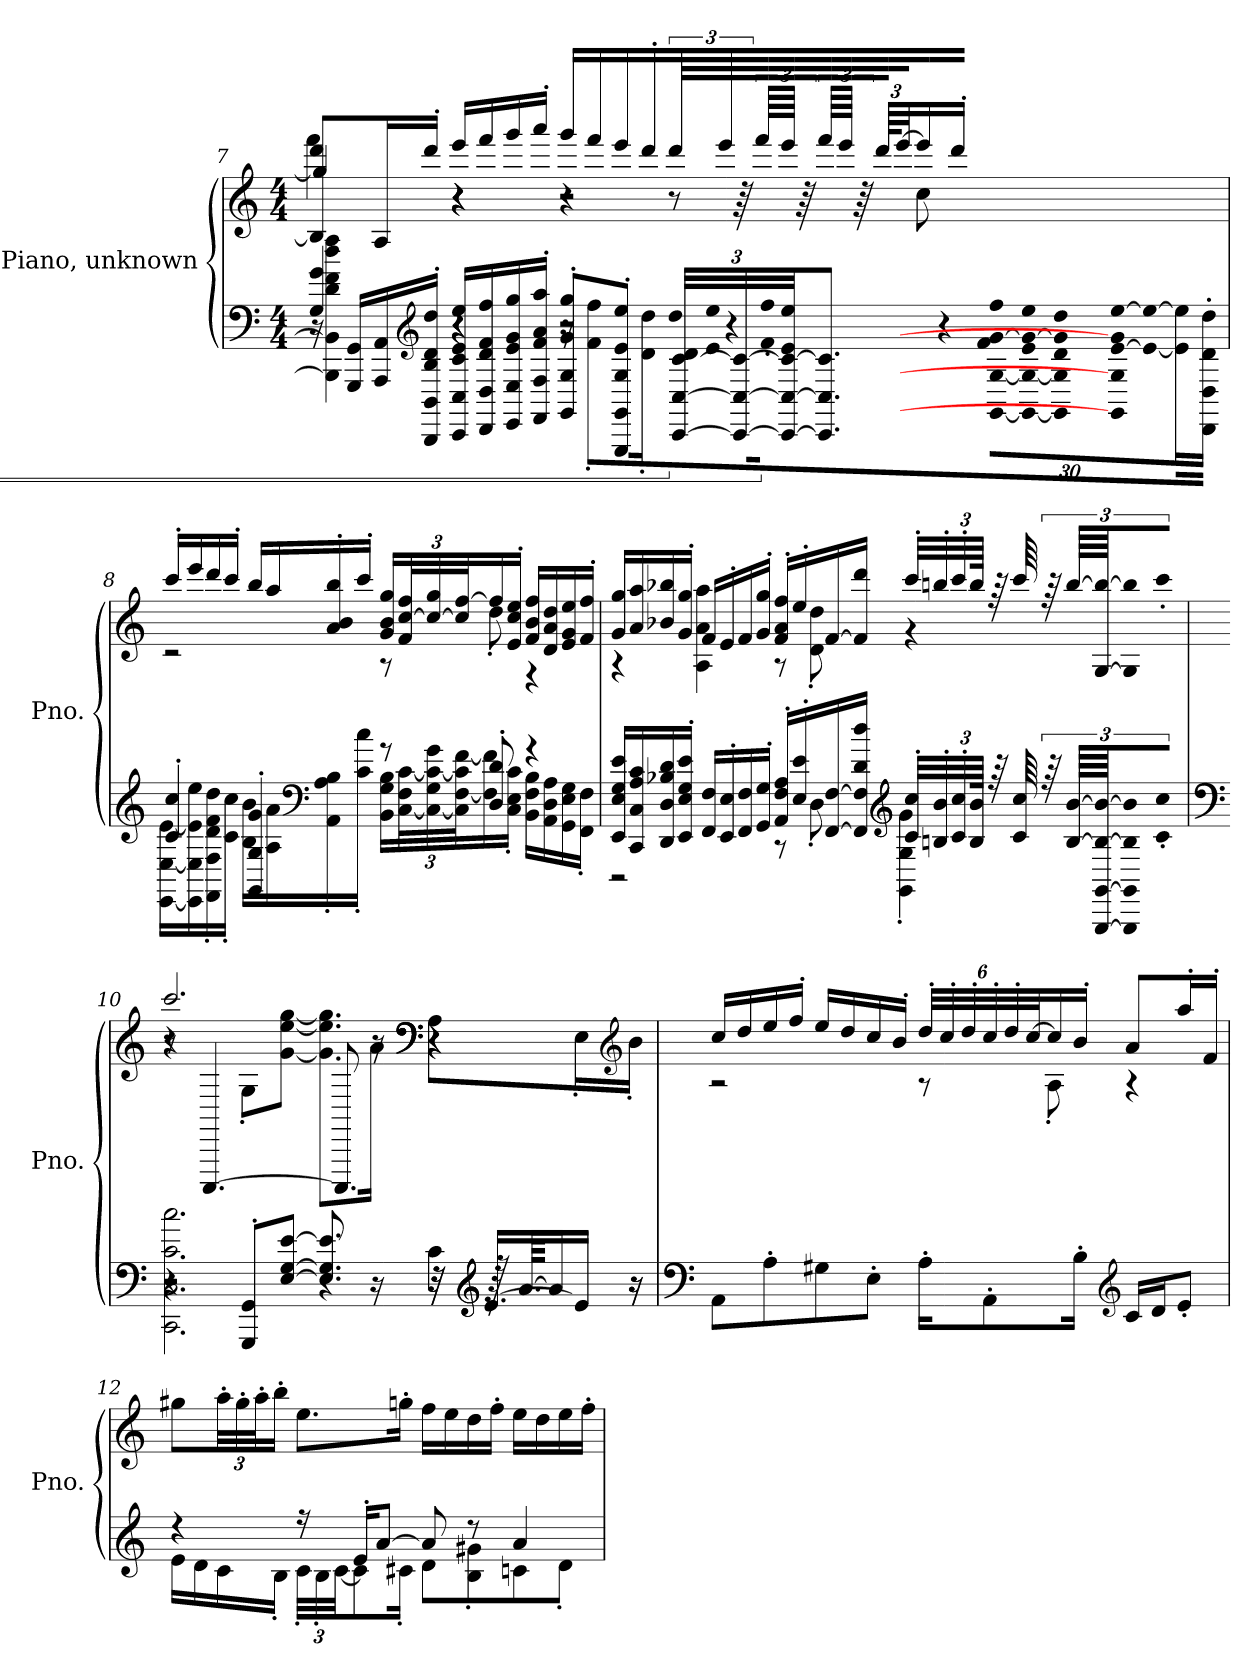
**kern	**kern
*part1	*part1
*staff2	*staff1
*I"Piano, unknown	*
*I'Pno.	*
!!LO:LB:g=z
*clefF4	*clefG2
*k[]	*k[]
*M4/4	*M4/4
=7	=7
*^	*^
*	*^	*	*^
4G/ 4g/	4BBB\] 4BB\] 4d\ 4f\ 4dd\ 4ff\	16r	8B/] 8ddd/L	4fff\	4gg/]
.	.	16GGG/ 16GG/LL	.	.	.
.	.	16AAA/ 16AA/	16A/L	.	.
*clefG2	*	*	*	*	*
.	.	16BBB/' 16BB/' 16B/' 16d/' 16dd/'JJ	16ddd'/JJ	.	.
4r	4r	16CC/ 16C/ 16c/ 16e/ 16ee/LL	16eee/LL	4r	4r
.	.	16DD/ 16D/ 16d/ 16f/ 16ff/	16fff/	.	.
.	.	16EE/ 16E/ 16e/ 16g/ 16gg/	16ggg/	.	.
.	.	16FF/' 16F/' 16f/' 16a/' 16aa/'JJ	16aaa'/JJ	.	.
2r	16r	8GG/' 8G/' 8g/' 8gg/'L	16ggg/LL	4r	2r
.	8f\' 8ff\'L	.	16fff/	.	.
.	.	8GGG/' 8GG/' 8G/' 8e/' 8ee/'J	16eee/	.	.
.	16d\' 16dd\'L	.	16ddd'/	.	.
!	!LO:N:vis=256	!	!	!	!
*	*	*Xbrackettup	*	*	*
.	1920%17dd\LLL	[48CC/ [48C/ [48c/ 48d/LLL	96ddd/LL	8r	.
!	!LO:N:vis=256	!	!	!	!
.	1920%17e\ 1920%17ee\JJJJJ	.	.	.	.
.	.	.	96eee/JJJJ	.	.
!	!LO:N:vis=64	!	!	!	!
.	960%17r	.	.	.	.
.	.	48CC/_ 48C/_ 48c/_	96r	.	.
.	.	.	96fff/LLLL	.	.
.	1920ryy	.	.	.	.
!	!LO:N:vis=64	!	!	!	!
.	960%17f\' 960%17ff\'	.	.	.	.
.	.	48CC/_ 48C/_ 48c/_ 48e/ 48ee/JJ	96eee/JJJJ	.	.
.	.	.	96r	.	.
!	!LO:N:vis=128	!	!	!	!
.	1920%17r	.	.	.	.
!	!LO:N:vis=256	!	!	!	!
.	[1920%17GG\ [1920%17G\ 1920%17f\ [1920%17g\ 1920%17ff\KLLLL	8.CC/] 8.C/] 8.c/]J	96fff/LLLL	.	.
!	!LO:N:vis=64	!	!	!	!
.	960%17GG\_ 960%17G\_ 960%17e\ 960%17g\_ 960%17ee\	.	.	.	.
.	.	.	96eee/JJJJ	.	.
.	.	.	96r	.	.
!	!LO:N:vis=64	!	!	!	!
.	960%17GG\_ 960%17G\_ 960%17d\ 960%17g\_ 960%17dd\	.	.	.	.
*	*	*	*Xbrackettup	*	*
.	.	.	96ddd/KLLL	.	.
.	.	.	[48eee/J	.	.
.	1920ryy	.	.	.	.
!	!LO:N:vis=256	!	!	!	!
.	1920%17GG\] 1920%17G\] [1920%17e\ 1920%17g\] [1920%17ee\L	.	.	.	.
!	!LO:N:vis=256	!	!	!	!
.	1920%17e\_ 1920%17ee\_JJJ	.	.	.	.
.	16e\] 16ee\]	.	16eee/]	8cc\	.
.	16DD\' 16D\' 16d\' 16dd\'JJ	.	16ddd'/JJ	.	.
*	*v	*v	*	*	*
*	*	*	*v	*v
!!LO:PB:g=z
=8	=8	=8	=8
4c/' 4cc/'	[16EE\ [16E\ [16e\LL	16ccc'/LL	2r
.	16EE\] 16E\] 16e\] 16ee\	16eee/	.
.	16FF\' 16F\' 16d\' 16f\' 16dd\'	16ddd/	.
.	16c\' 16cc\'JJ	16ccc'/JJ	.
4GG/' 4G/' 4g/'	16B\ 16b\LL	16bb/LL	.
.	16A\ 16a\	16aa/	.
*clefF4	*	*	*
.	16AA\' 16A\' 16B\'	16a/' 16b/' 16bb/'	.
.	16c\' 16cc\'JJ	16ccc'/JJ	.
8r	16BB\ 16G\ 16B\LL	16g/ 16b/ 16gg/LL	8r
.	[48C\ 48F\ [48c\L	48f/ [48cc/ 48ff/L	.
.	48C\_ 48G\ 48c\_ 48g\	48cc/_ 48gg/	.
.	48C\] [48F\ 48c\] [48f\J	48cc/] [48ff/J	.
8D/' 8d/'	16F\] 16f\]	16ff/]	8dd'\
.	16C\' 16E\' 16c\'JJ	16e/' 16cc/' 16ee/'JJ	.
4r	16BB\ 16F\ 16B\LL	16f/ 16b/ 16ff/LL	4r
.	16AA\ 16D\ 16A\	16d/ 16a/ 16dd/	.
.	16GG\ 16E\ 16G\	16e/ 16g/ 16ee/	.
.	16FF\' 16F\'JJ	16f/' 16ff/'JJ	.
!!LO:LB:g=z	!!
=9	=9	=9	=9
16EE/ 16E/ 16G/ 16e/LL	2r	16g/ 16gg/LL	4r
16CC/ 16C/ 16A/ 16c/	.	16a/ 16aa/	.
16DD/ 16D/ 16B-X/ 16d/	.	16b-X/ 16bb-X/	.
16EE/' 16E/' 16G/' 16e/'JJ	.	16g/' 16gg/'JJ	.
16FF/ 16F/LL	.	16f/LL	4A\ 4a\ 4aa\
16EE/' 16E/'	.	16e'/	.
16FF/ 16F/	.	16f/	.
16GG/' 16G/'JJ	.	16g/' 16gg/'JJ	.
16AA/' 16F/' 16A/'LL	8r	16f/' 16a/' 16ff/'LL	8r
16E/' 16e/'	.	16ee'/	.
[16FF/ [16F/	8D'\	[16f/	8d\' 8dd\'
16FF/] 16F/] 16d/ 16dd/JJ	.	16f/] 16ddd/JJ	.
*clefG2	*	*	*
48c/' 48cc/'LLL	4GG\' 4G\' 4g\'	48ccc'/LLL	4r
48Bn/' 48b/'	.	48bbn'/	.
48c/' 48cc/'	.	48ccc'/	.
*brackettup	*	*brackettup	*
96B/ 96b/JJJk	.	96bb/JJJk	.
96r	.	96r	.
96c/ 96cc/	.	96ccc/	.
96r	.	96r	.
[96B/ [96b/LLLL	.	[96bb/LLLL	.
[96GGG/ [96GG/ 96B/_ 96b/_JJ	.	[96G/ 96bb/_JJ	.
16GGG/] 16GG/] 16B/] 16b/]	.	16G/] 16bb/]	.
16c/' 16cc/'JJ	.	16ccc'/JJ	.
*v	*v	*	*
*	*v	*v
!!LO:LB:g=z
=10	=10
*clefF4	*
*^	*^
*	*^	*	*^
2r	2.CC\ 2.C\ 2.c\ 2.cc\	4r	2.ccc/	4r	8r
.	.	.	.	.	[4.CCC/
.	.	8GGG/' 8GG/'L	.	8G'\L	.
.	.	[8E/ [8G/ [8e/J	.	[8g\ [8ee\ [8gg\J	.
4r	.	8.E/] 8.G/] 8.e/]	.	8.g\] 8.ee\] 8.gg\]L	8.CCC/]
.	.	16r	.	16a\Jk	16r
*	*	*	*clefF4	*	*
32r	4c\	32r	4r	8A\L	4r
*clefG2	*	*	*	*	*
[16.e/LL	.	128r	.	.	.
.	.	[64.a/KKKL	.	.	.
.	.	8a/J]	.	.	.
16e/JJ]	.	.	.	16E'\L	.
*	*	*	*clefG2	*	*
16r	.	16r	.	16b'\JJ	.
*v	*v	*v	*	*	*
*	*v	*v	*v
=11	=11
*clefF4	*
*	*^
8AA\L	16cc/LL	2r
.	16dd/	.
8A'\	16ee/	.
.	16ff'/JJ	.
8G#X\	16ee/LL	.
.	16dd/	.
8E'\J	16cc/	.
.	16b'/JJ	.
*	*Xbrackettup	*
16A'\KL	48dd'/LLL	8r
.	48cc'/	.
.	48dd'/	.
8AA'\	48cc'/	.
.	48dd'/	.
.	[48cc/J	.
.	16cc/]	8A'\
16B'\Jk	16b'/JJ	.
*clefG2	*	*
16c/LL	8a/L	4r
16d/J	.	.
8e'/J	16aa'/L	.
.	16f'/JJ	.
*	*v	*v
!!LO:LB:g=z
=12	=12
*^	*
4r	16e\LL	8gg#X\L
.	16d\	.
.	16c\	48aa'\LL
.	.	48gg#'\
.	.	48aa'\J
.	16B'\JJ	16bb'\JJ
*	*Xbrackettup	*
16r	48c'\LLL	8.ee\L
.	48B'\	.
.	[48c\JJ	.
16e'/KL	8c\]	.
[8a/J	.	.
.	16c#X'\Jk	16ggn'\Jk
8a/]	8d\L	16ff\LL
.	.	16ee\
8r	8B\' 8g#X\'	16dd\
.	.	16ff'\JJ
4a/	8cn\	16ee\LL
.	.	16dd\
.	8d'\J	16ee\
.	.	16ff'\JJ
*v	*v	*
=	=
*-	*-
